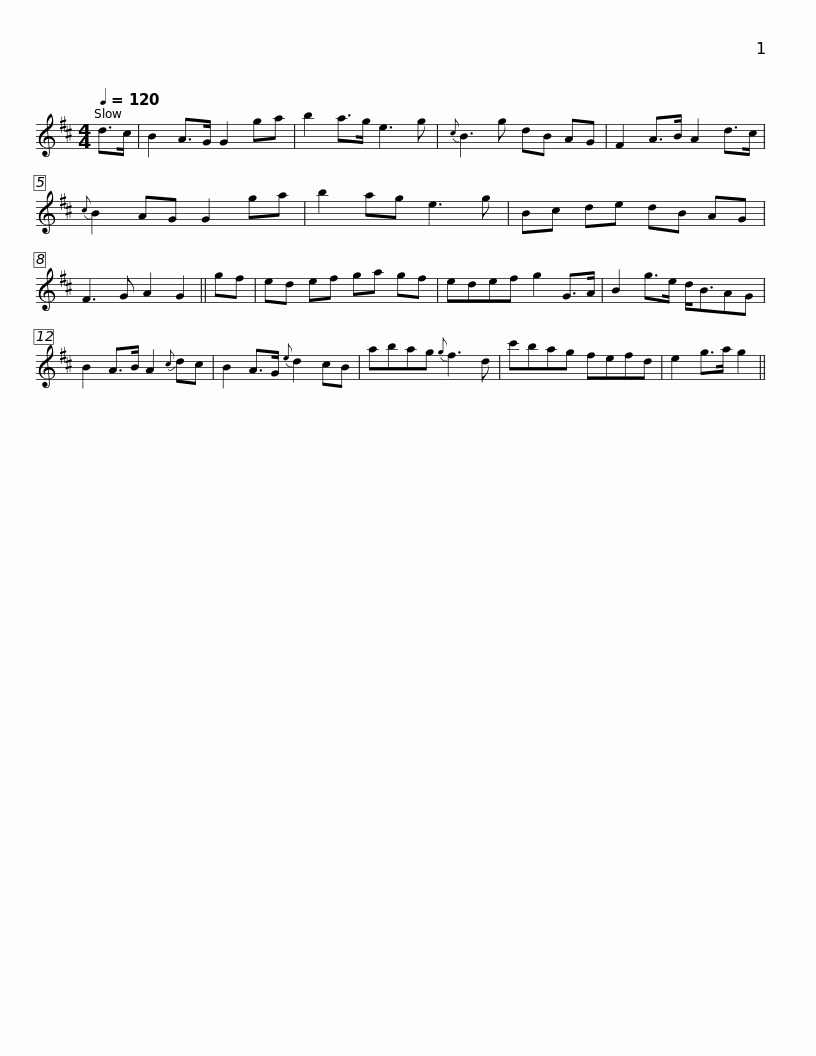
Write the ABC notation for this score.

X:1
L:1/8
Q:1/4=120
M:4/4
I:linebreak $
K:D
V:1 treble
V:1
 d>c | B2 A>G G2 ga | b2 a>g e3 g |{c} B3 g dB AG | F2 A>B A2 d>c | %5
{c} B2 AG G2 ga | b2 ag e3 g |$ Bc de dB AG | F3 G A2 G2 || gf | %10
 ed ef ga gf | edef g2 G>A | B2 g>e d<BAG |$ B2 A>B A2{c} dc | B2 A>G{e} d2 cB | %15
 abag{g} f3 d | c'bag fefd | e2 g>a g2 || %18
